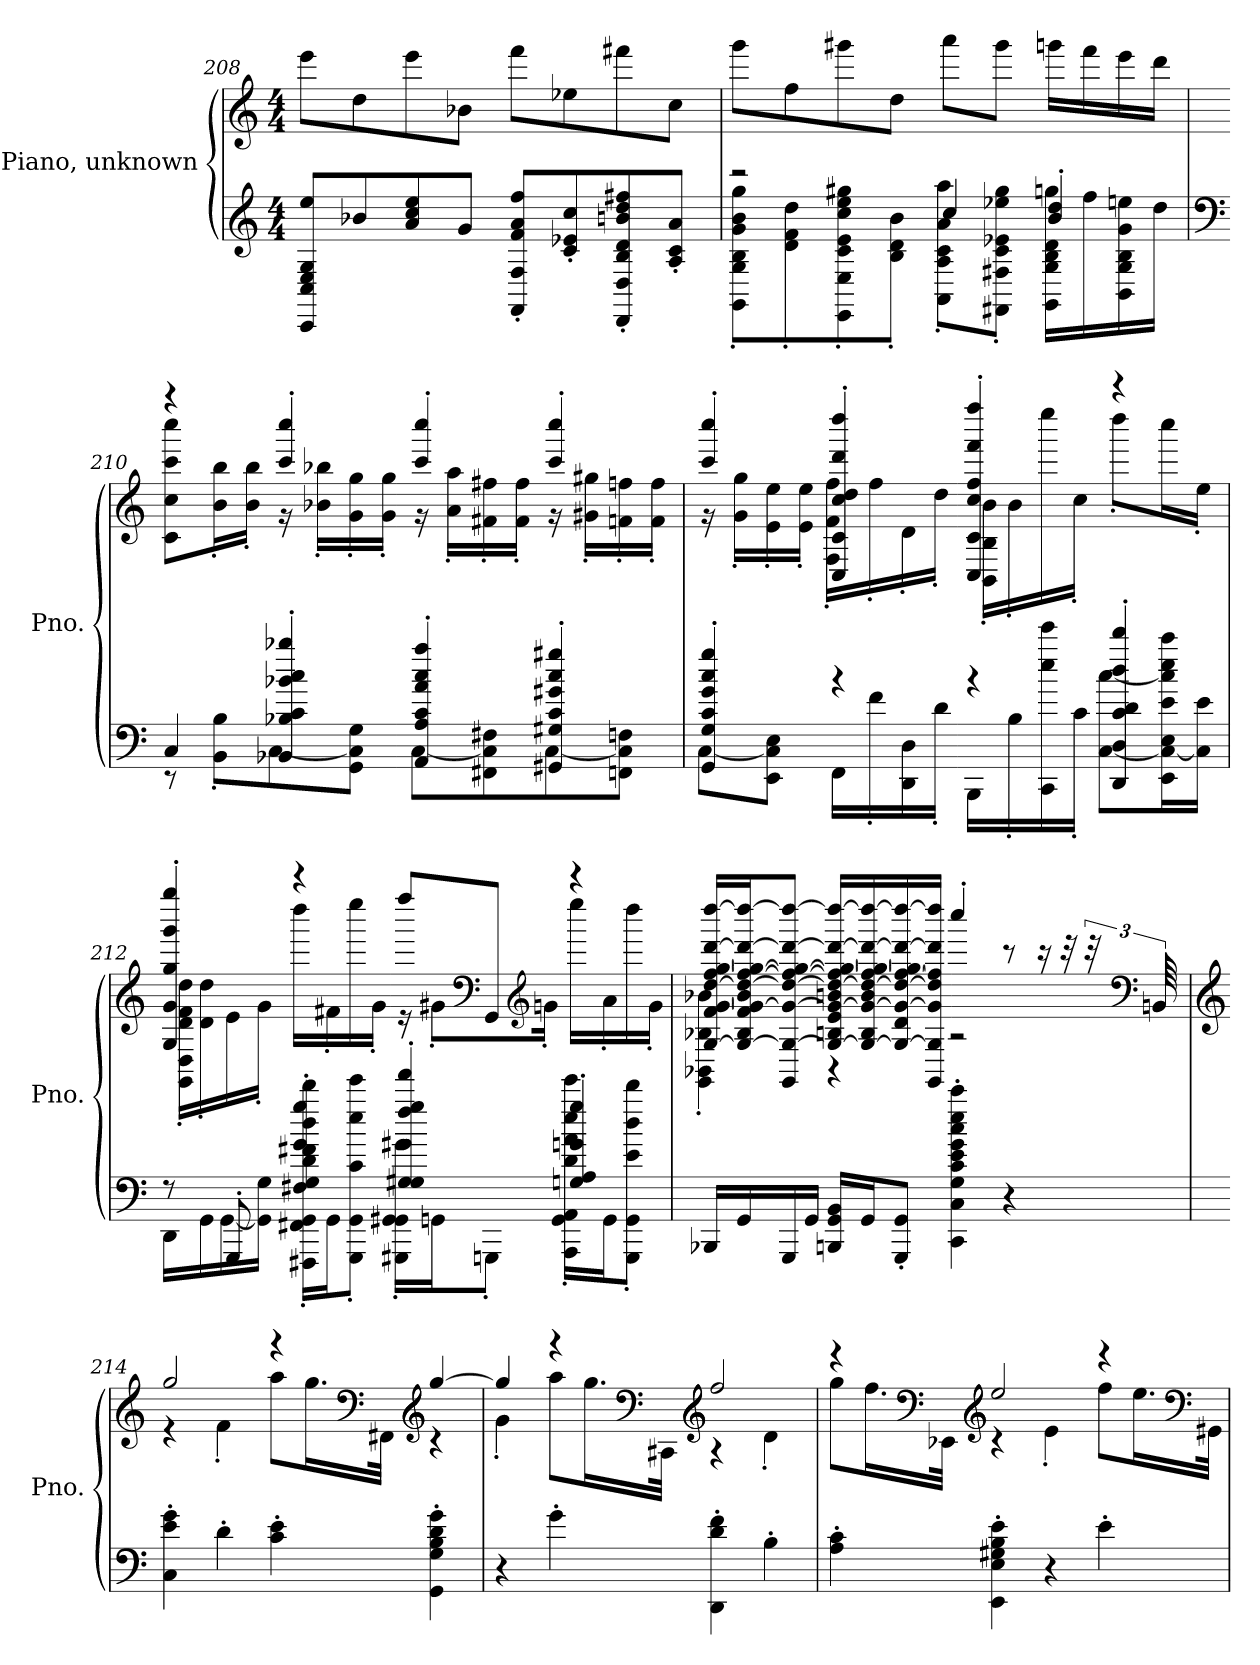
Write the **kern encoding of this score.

**kern	**kern
*part1	*part1
*staff2	*staff1
*I"Piano, unknown	*
*I'Pno.	*
*clefG2	*clefG2
*k[]	*k[]
*M4/4	*M4/4
=208	=208
8CC/ 8C/ 8E/ 8G/ 8ee/L	8eee\L
8b-X/	8dd\
8a/ 8cc/ 8ee/	8eee\
8g/J	8b-X\J
8FF/' 8F/' 8f/' 8a/' 8ff/'L	8fff\L
8c/' 8e-X/' 8cc/'	8ee-X\
8DD/' 8D/' 8B/' 8d/' 8bn/' 8dd/' 8ff#X/'	8fff#X\
8A/' 8c/' 8a/'J	8cc\J
!!LO:LB:g=z
=209	=209
*^	*
2r	8GG\' 8G\' 8B\' 8g\' 8b\' 8gg\'L	8ggg\L
.	8d\' 8f\' 8dd\'	8ff\
.	8EE\' 8E\' 8c\' 8e\' 8cc\' 8ee\' 8gg#X\'	8ggg#X\
.	8B\' 8d\' 8b\'J	8dd\J
4cc/	8AA\' 8A\' 8c\' 8a\' 8aa\'L	8aaa\L
.	8FF#X\' 8F#X\' 8c\' 8e-X\' 8ee-X\' 8gg#\'J	8ggg#\J
4b/' 4dd/'	16GG\ 16G\ 16B\ 16d\ 16ggn\LL	16gggn\LL
.	16ff\	16fff\
.	16BB\ 16G\ 16B\ 16g\ 16een\	16eee\
.	16dd\JJ	16ddd\JJ
=210	=210	=210
*clefF4	*	*
*	*	*^
4C/	8r	4r	8c\ 8cc\ 8ccc\ 8cccc\L
.	8BB\' 8B\'L	.	16b\' 16bb\'L
.	.	.	16b\' 16bb\'JJ
4BB-X/' 4B-X/' 4c/' 4b-X/' 4cc/' 4bb-X/'	[8C\	4ccc/' 4cccc/'	16r
.	.	.	16b-X\' 16bb-X\'LL
.	8GG\ 8C\] 8G\J	.	16g\' 16gg\'
.	.	.	16g\' 16gg\'JJ
4AA/' 4A/' 4c/' 4a/' 4cc/' 4aa/'	[8C\L	4ccc/' 4cccc/'	16r
.	.	.	16a\' 16aa\'LL
.	8FF#X\ 8C\] 8F#X\	.	16f#X\' 16ff#X\'
.	.	.	16f#\' 16ff#\'JJ
4GG#X/' 4G#X/' 4c/' 4g#X/' 4cc/' 4gg#X/'	[8C\	4ccc/' 4cccc/'	16r
.	.	.	16g#X\' 16gg#X\'LL
.	8FFn\ 8C\] 8Fn\J	.	16fn\' 16ffn\'
.	.	.	16f\' 16ff\'JJ
!!LO:LB:g=z	!!
=211	=211	=211	=211
4GG/' 4G/' 4c/' 4g/' 4cc/' 4gg/'	[8C\L	4ccc/' 4cccc/'	16r
.	.	.	16g\' 16gg\'LL
.	8EE\ 8C\] 8E\J	.	16e\' 16ee\'
.	.	.	16e\' 16ee\'JJ
4r	16FF\LL	4C/' 4c/' 4cc/' 4dd/' 4ddd/' 4dddd/'	16F\' 16f\' 16ff\'LL
.	16f'\	.	16ff'\
.	16DD\ 16D\	.	16d'\
.	16d'\JJ	.	16dd'\JJ
4r	16BBB\LL	4C/' 4c/' 4cc/' 4ff/' 4fff/' 4ffff/'	16BB\' 16B\' 16b\'LL
.	16B'\	.	16b'\
.	16CC\ 16ee\ 16eee\	.	16eeee\
.	16c'\JJ	.	16cc'\JJ
4DD/' 4D/' 4c/' 4d/' 4dd/' 4ddd/'	[8C\ [8cc\L	4r	8dddd'\L
.	16EE\ 16C\_ 16E\ 16e\ 16cc\] 16ee\ 16ccc\L	.	16cccc\L
.	16C\] 16e\JJ	.	16ee'\JJ
!!LO:LB:g=z	!!
=212	=212	=212	=212
8r	16DD\LL	4G/' 4g/' 4gg/' 4ggg/' 4gggg/'	16GG\' 16D\' 16d\' 16f\' 16dd\'LL
.	16GG\	.	16d\' 16dd\'
8GGG'/	[16GG\	.	16e\
.	16GG\] 16G\JJ	.	16g'\JJ
4F#X/' 4G/' 4g/' 4gg/'	16FFF#X\' 16FF#X\' 16GG\' 16d\' 16f#X\' 16dd\' 16ddd\'LL	4r	16dddd\LL
.	16GG\J	.	16f#X'\
.	8GGG\' 8GG\' 8c\' 8ee\' 8eee\'J	.	16eeee\
.	.	.	16g'\JJ
4G/' 4G#X/' 4g/' 4ff/' 4gg/' 4fff/'	16GGG#X\' 16GG\' 16GG#X\' 16g#X\'LL	8ffff/L	16r
.	16GGn\J	.	8g#X'\L
*	*	*clefF4	*
.	8GGGn'\J	8GG/J	.
*	*	*clefG2	*
.	.	.	16gn'\Jk
4Gn/' 4A/' 4gn/' 4gg/'	16AAA\' 16GG\' 16AA\' 16d\' 16a\' 16ee\' 16eee\'LL	4r	16eeee\LL
.	16GG\J	.	16a'\
.	8GGG\' 8GG\' 8e\' 8dd\' 8ddd\'J	.	16dddd\
.	.	.	16g'\JJ
*v	*v	*	*
!!LO:PB:g=z	!!
=213	=213	=213
16BBB-X/LL	[16G/ [16f/ [16g/ [16dd/ [16ff/ [16gg/ [16ddd/ [16dddd/LL	4GG\' 4BB-X\' 4B-X\' 4b-X\'
16GG/	16G/_ 16B-/ 16f/] 16g/_ 16b-/ 16dd/_ 16ff/_ 16gg/_ 16ddd/_ 16dddd/_J	.
16GGG/	8GG/ 8G/_ 8g/_ 8dd/_ 8ff/_ 8gg/_ 8ddd/_ 8dddd/_J	.
16GG/JJ	.	.
16BBBn/ 16GG/ 16BB/LL	16G/_ 16Bn/ 16e/ 16g/_ 16bn/ 16dd/_ 16ff/_ 16gg/_ 16ddd/_ 16dddd/_LL	4r
16GG/J	16G/_ 16B/ 16g/_ 16b/ 16dd/_ 16ff/_ 16gg/_ 16ddd/_ 16dddd/_	.
8GGG/' 8GG/'J	16G/_ 16d/ 16g/_ 16dd/_ 16ff/_ 16gg/] 16ddd/_ 16dddd/_	.
.	16GG/ 16G/] 16g/] 16dd/] 16ff/] 16ddd/] 16dddd/]JJ	.
4CC\' 4C\' 4G\' 4c\' 4e\' 4g\' 4cc\' 4ee\' 4ccc\'	4cccc'/	2r
4r	8r	.
.	16r	.
.	32r	.
.	48r	.
*	*clefF4	*
.	96BBn/	.
=214	=214	=214
*	*clefG2	*
4C\' 4e\' 4g\'	2gg/	4r
4d'\	.	4f'\
4c\' 4e\'	4r	8aa\L
.	.	16.gg\L
*	*clefF4	*
.	.	32FF#X\JJk
*	*clefG2	*
4GG\' 4G\' 4B\' 4d\' 4g\'	[4gg/	4r
!!LO:LB:g=z	!!
=215	=215	=215
4r	4gg/]	4g'\
4g'\	4r	8aa\L
.	.	16.gg\L
*	*clefF4	*
.	.	32CC#X\JJk
*	*clefG2	*
4DD\' 4d\' 4f\'	2ff/	4r
4B'\	.	4d'\
=216	=216	=216
4A\' 4c\'	4r	8gg\L
.	.	16.ff\L
*	*clefF4	*
.	.	32EE-X\JJk
*	*clefG2	*
4EE\' 4E\' 4G#X\' 4B\' 4e\'	2ee/	4r
4r	.	4e'\
4e'\	4r	8ff\L
.	.	16.ee\L
*	*clefF4	*
.	.	32GG#X\JJk
*	*v	*v
=	=
*-	*-
